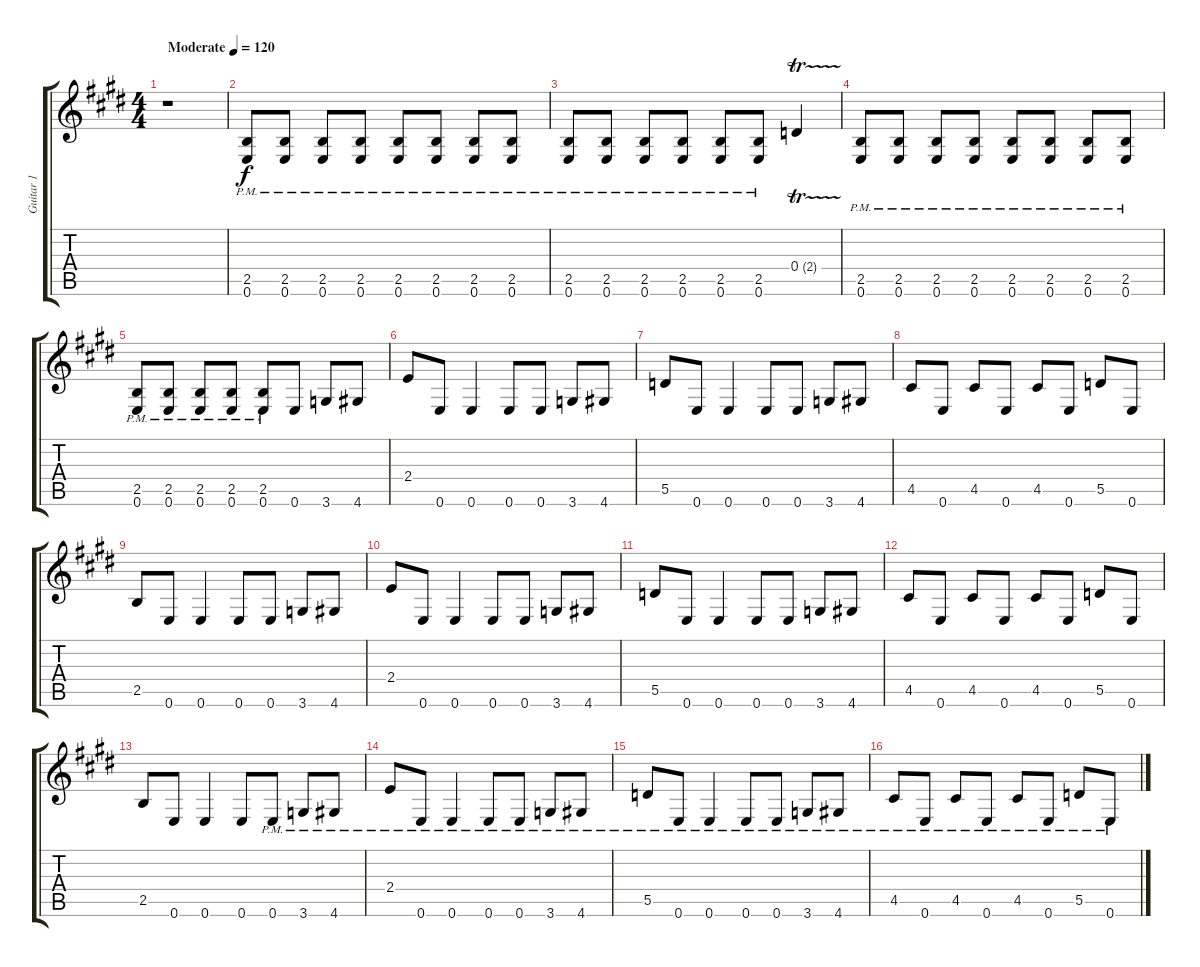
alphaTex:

\track ("Guitar 1" "Guitar 1") {instrument distortionguitar}
\staff {score tabs}
\tuning (E4 B3 G3 D3 A2 E2) {hide}
\ts (4 4)
\tempo (120 "Moderate")
\clef g2
\ks e
r.1{dy f instrument distortionguitar} |
(2.5{pm} 0.6{pm}).8 (2.5{pm} 0.6{pm}).8 (2.5{pm} 0.6{pm}).8 (2.5{pm} 0.6{pm}).8 (2.5{pm} 0.6{pm}).8 (2.5{pm} 0.6{pm}).8 (2.5{pm} 0.6{pm}).8 (2.5{pm} 0.6{pm}).8 |
(2.5{pm} 0.6{pm}).8 (2.5{pm} 0.6{pm}).8 (2.5{pm} 0.6{pm}).8 (2.5{pm} 0.6{pm}).8 (2.5{pm} 0.6{pm}).8 (2.5{pm} 0.6{pm}).8 0.4{tr (2 32)}.4 |
(2.5{pm} 0.6{pm}).8 (2.5{pm} 0.6{pm}).8 (2.5{pm} 0.6{pm}).8 (2.5{pm} 0.6{pm}).8 (2.5{pm} 0.6{pm}).8 (2.5{pm} 0.6{pm}).8 (2.5{pm} 0.6{pm}).8 (2.5{pm} 0.6{pm}).8 |
(2.5{pm} 0.6{pm}).8 (2.5{pm} 0.6{pm}).8 (2.5{pm} 0.6{pm}).8 (2.5{pm} 0.6{pm}).8 (2.5{pm} 0.6{pm}).8 0.6.8 3.6.8 4.6.8 |
2.4.8 0.6.8 0.6.4 0.6.8 0.6.8 3.6.8 4.6.8 |
5.5.8 0.6.8 0.6.4 0.6.8 0.6.8 3.6.8 4.6.8 |
4.5.8 0.6.8 4.5.8 0.6.8 4.5.8 0.6.8 5.5.8 0.6.8 |
2.5.8 0.6.8 0.6.4 0.6.8 0.6.8 3.6.8 4.6.8 |
2.4.8 0.6.8 0.6.4 0.6.8 0.6.8 3.6.8 4.6.8 |
5.5.8 0.6.8 0.6.4 0.6.8 0.6.8 3.6.8 4.6.8 |
4.5.8 0.6.8 4.5.8 0.6.8 4.5.8 0.6.8 5.5.8 0.6.8 |
2.5.8 0.6.8 0.6.4 0.6.8 0.6{pm}.8 3.6{pm}.8 4.6{pm}.8 |
2.4{pm}.8 0.6{pm}.8 0.6{pm}.4 0.6{pm}.8 0.6{pm}.8 3.6{pm}.8 4.6{pm}.8 |
5.5{pm}.8 0.6{pm}.8 0.6{pm}.4 0.6{pm}.8 0.6{pm}.8 3.6{pm}.8 4.6{pm}.8 |
4.5{pm}.8 0.6{pm}.8 4.5{pm}.8 0.6{pm}.8 4.5{pm}.8 0.6{pm}.8 5.5{pm}.8 0.6{pm}.8
